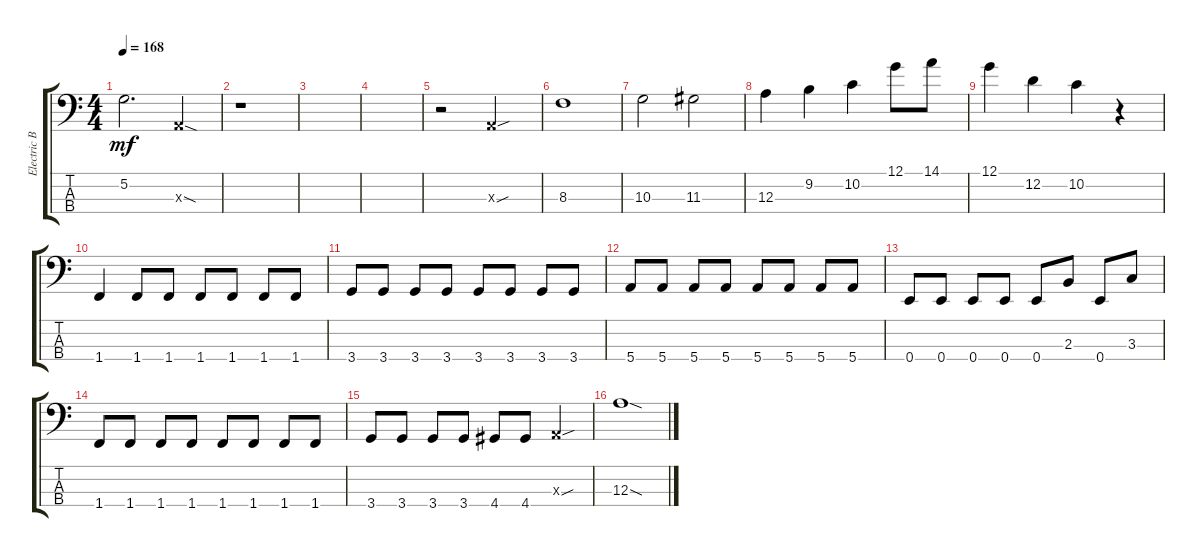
\track ("Electric Bass" "Electric B") {instrument electricbassfinger}
\staff {score tabs}
\tuning (G2 D2 A1 E1) {hide}
\ts (4 4)
\tempo 168
\clef f4
\ks c
5.2.2{d dy mf} 0.3{sod x}.4 |
r.1 |
|
|
r.2 0.3{sou x}.2 |
8.3.1 |
10.3.2 11.3.2 |
12.3.4 9.2.4 10.2.4 12.1.8 14.1.8 |
12.1.4 12.2.4 10.2.4 r.4 |
1.4.4 1.4.8 1.4.8 1.4.8 1.4.8 1.4.8 1.4.8 |
3.4.8 3.4.8 3.4.8 3.4.8 3.4.8 3.4.8 3.4.8 3.4.8 |
5.4.8 5.4.8 5.4.8 5.4.8 5.4.8 5.4.8 5.4.8 5.4.8 |
0.4.8 0.4.8 0.4.8 0.4.8 0.4.8 2.3.8 0.4.8 3.3.8 |
1.4.8 1.4.8 1.4.8 1.4.8 1.4.8 1.4.8 1.4.8 1.4.8 |
3.4.8 3.4.8 3.4.8 3.4.8 4.4.8 4.4.8 0.3{sou x}.4 |
12.3{sod}.1
